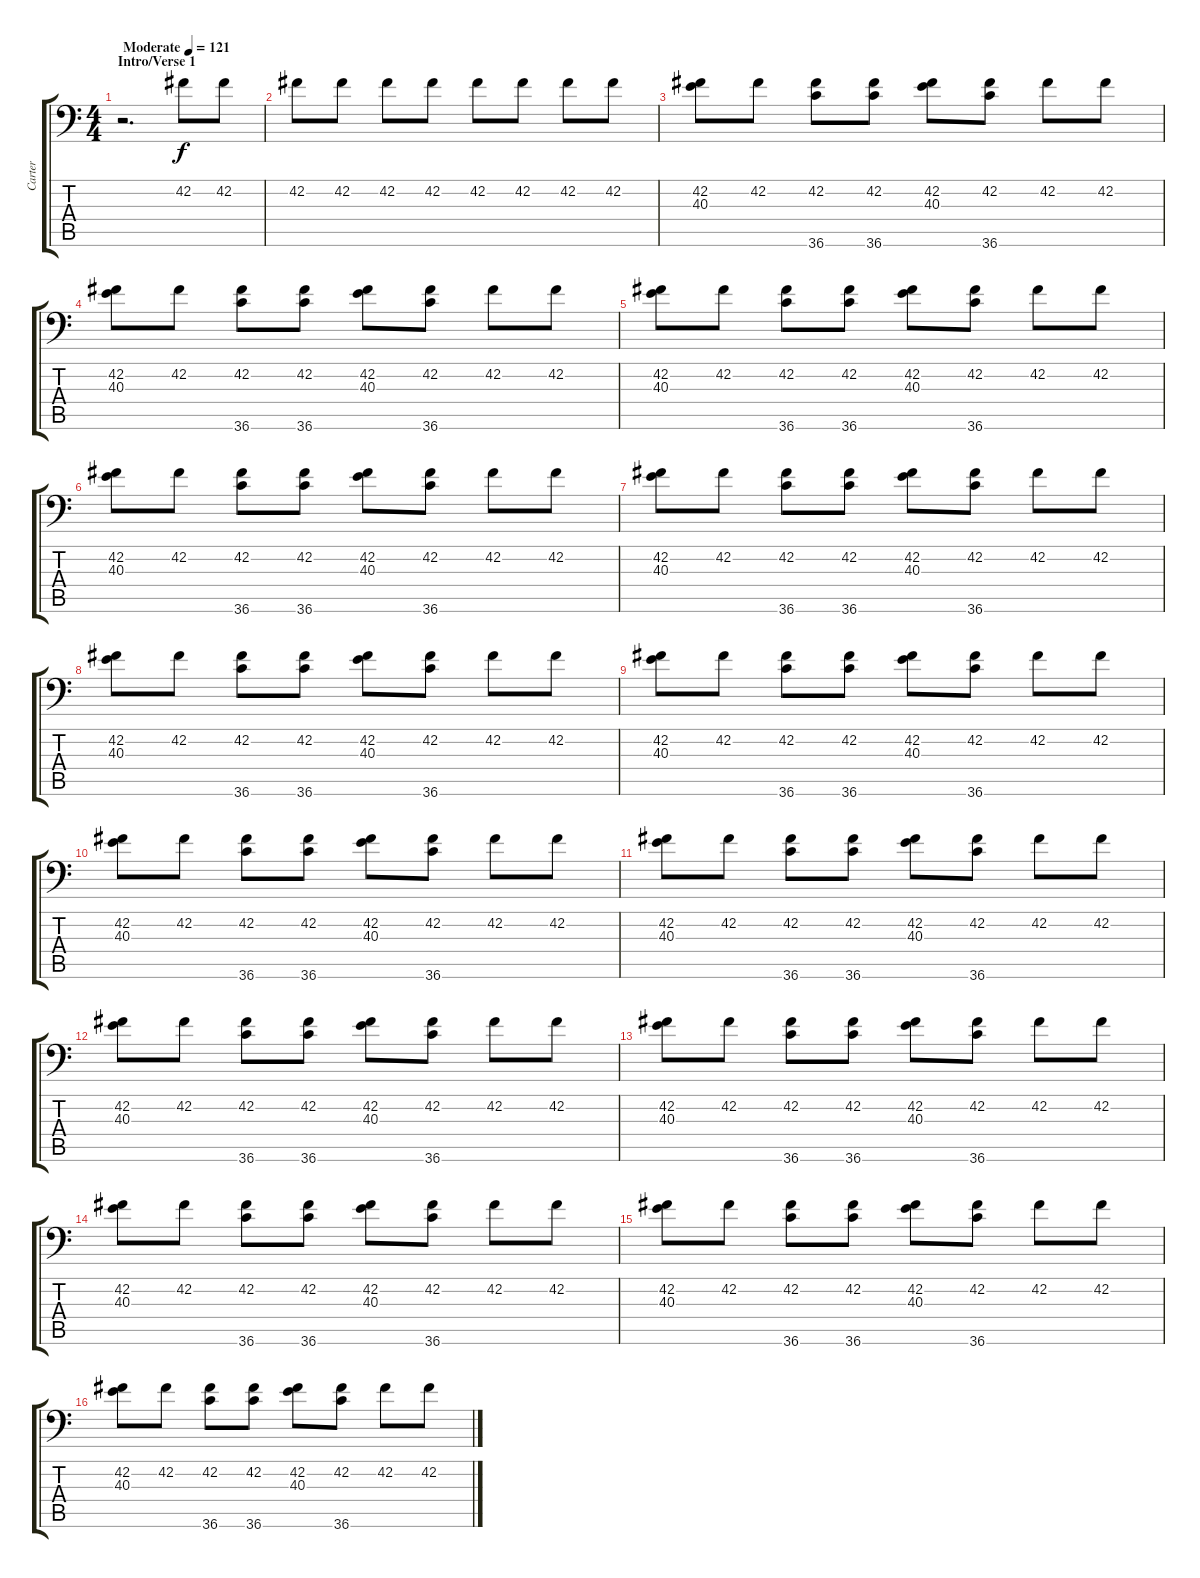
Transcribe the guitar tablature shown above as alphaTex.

\track ("Carter" "Carter") {instrument acousticgrandpiano}
\staff {score tabs}
\tuning (C-1 C-1 C-1 C-1 C-1 C-1) {hide}
\ts (4 4)
\section ("" "Intro/Verse 1")
\tempo (121 "Moderate")
\clef f4
\ks c
r.2{d dy f instrument acousticgrandpiano} 42.2.8 42.2.8 |
42.2.8 42.2.8 42.2.8 42.2.8 42.2.8 42.2.8 42.2.8 42.2.8 |
(42.2 40.3).8 42.2.8 (42.2 36.6).8 (42.2 36.6).8 (42.2 40.3).8 (42.2 36.6).8 42.2.8 42.2.8 |
(42.2 40.3).8 42.2.8 (42.2 36.6).8 (42.2 36.6).8 (42.2 40.3).8 (42.2 36.6).8 42.2.8 42.2.8 |
(42.2 40.3).8 42.2.8 (42.2 36.6).8 (42.2 36.6).8 (42.2 40.3).8 (42.2 36.6).8 42.2.8 42.2.8 |
(42.2 40.3).8 42.2.8 (42.2 36.6).8 (42.2 36.6).8 (42.2 40.3).8 (42.2 36.6).8 42.2.8 42.2.8 |
(42.2 40.3).8 42.2.8 (42.2 36.6).8 (42.2 36.6).8 (42.2 40.3).8 (42.2 36.6).8 42.2.8 42.2.8 |
(42.2 40.3).8 42.2.8 (42.2 36.6).8 (42.2 36.6).8 (42.2 40.3).8 (42.2 36.6).8 42.2.8 42.2.8 |
(42.2 40.3).8 42.2.8 (42.2 36.6).8 (42.2 36.6).8 (42.2 40.3).8 (42.2 36.6).8 42.2.8 42.2.8 |
(42.2 40.3).8 42.2.8 (42.2 36.6).8 (42.2 36.6).8 (42.2 40.3).8 (42.2 36.6).8 42.2.8 42.2.8 |
(42.2 40.3).8 42.2.8 (42.2 36.6).8 (42.2 36.6).8 (42.2 40.3).8 (42.2 36.6).8 42.2.8 42.2.8 |
(42.2 40.3).8 42.2.8 (42.2 36.6).8 (42.2 36.6).8 (42.2 40.3).8 (42.2 36.6).8 42.2.8 42.2.8 |
(42.2 40.3).8 42.2.8 (42.2 36.6).8 (42.2 36.6).8 (42.2 40.3).8 (42.2 36.6).8 42.2.8 42.2.8 |
(42.2 40.3).8 42.2.8 (42.2 36.6).8 (42.2 36.6).8 (42.2 40.3).8 (42.2 36.6).8 42.2.8 42.2.8 |
(42.2 40.3).8 42.2.8 (42.2 36.6).8 (42.2 36.6).8 (42.2 40.3).8 (42.2 36.6).8 42.2.8 42.2.8 |
(42.2 40.3).8 42.2.8 (42.2 36.6).8 (42.2 36.6).8 (42.2 40.3).8 (42.2 36.6).8 42.2.8 42.2.8
